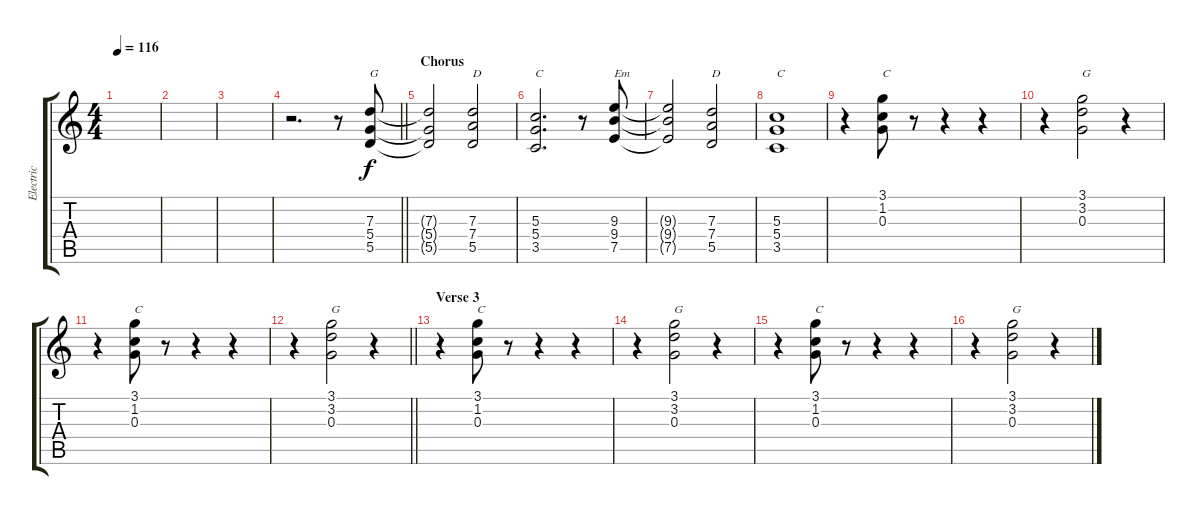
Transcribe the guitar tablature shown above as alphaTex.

\track ("Electric" "Electric") {instrument overdrivenguitar}
\staff {score tabs}
\tuning (E4 B3 G3 D3 A2 E2) {hide}
\ts (4 4)
\tempo 116
\clef g2
\ks c
|
|
|
\barLineRight lightlight
r.2{d} r.8 (7.3 5.4 5.5).8{txt "G"} |
\section ("" "Chorus")
(7.3{t} 5.4{t} 5.5{t}).2 (7.3 7.4 5.5).2{txt "D"} |
(5.3 5.4 3.5).2{d txt "C"} r.8 (9.3 9.4 7.5).8{txt "Em"} |
(9.3{t} 9.4{t} 7.5{t}).2 (7.3 7.4 5.5).2{txt "D"} |
(5.3 5.4 3.5).1{txt "C"} |
r.4 (3.1 1.2 0.3).8{txt "C"} r.8 r.4 r.4 |
r.4 (3.1 3.2 0.3).2{txt "G"} r.4 |
r.4 (3.1 1.2 0.3).8{txt "C"} r.8 r.4 r.4 |
\barLineRight lightlight
r.4 (3.1 3.2 0.3).2{txt "G"} r.4 |
\section ("" "Verse 3")
r.4 (3.1 1.2 0.3).8{txt "C"} r.8 r.4 r.4 |
r.4 (3.1 3.2 0.3).2{txt "G"} r.4 |
r.4 (3.1 1.2 0.3).8{txt "C"} r.8 r.4 r.4 |
r.4 (3.1 3.2 0.3).2{txt "G"} r.4
